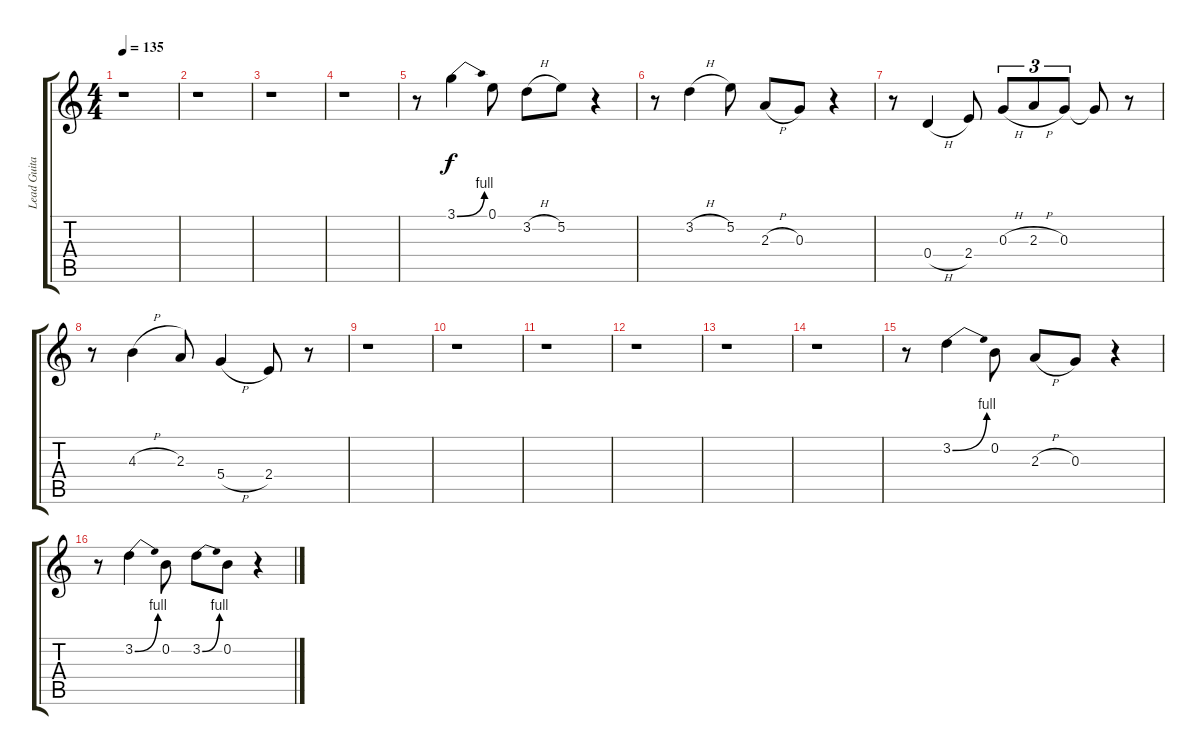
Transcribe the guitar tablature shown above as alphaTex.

\track ("Lead Guitar" "Lead Guita") {instrument distortionguitar}
\staff {score tabs}
\tuning (E4 B3 G3 D3 A2 E2) {hide}
\ts (4 4)
\tempo 135
\clef g2
\ks c
r.1{dy f} |
r.1 |
r.1 |
r.1 |
r.8 3.1{be (bend 0 0 60 4)}.4 0.1.8 3.2{h}.8 5.2.8 r.4 |
r.8 3.2{h}.4 5.2.8 2.3{h}.8 0.3.8 r.4 |
r.8 0.4{h}.4 2.4.8 0.3{h}.8{tu (3 2)} 2.3{h}.8{tu (3 2)} 0.3.8{tu (3 2)} 0.3{t}.8 r.8 |
r.8 4.3{h}.4 2.3.8 5.4{h}.4 2.4.8 r.8 |
r.1 |
r.1 |
r.1 |
r.1 |
r.1 |
r.1 |
r.8 3.2{be (bend 0 0 60 4)}.4 0.2.8 2.3{h}.8 0.3.8 r.4 |
r.8 3.2{be (bend 0 0 60 4)}.4 0.2.8 3.2{be (bend 0 0 60 4)}.8 0.2.8 r.4
